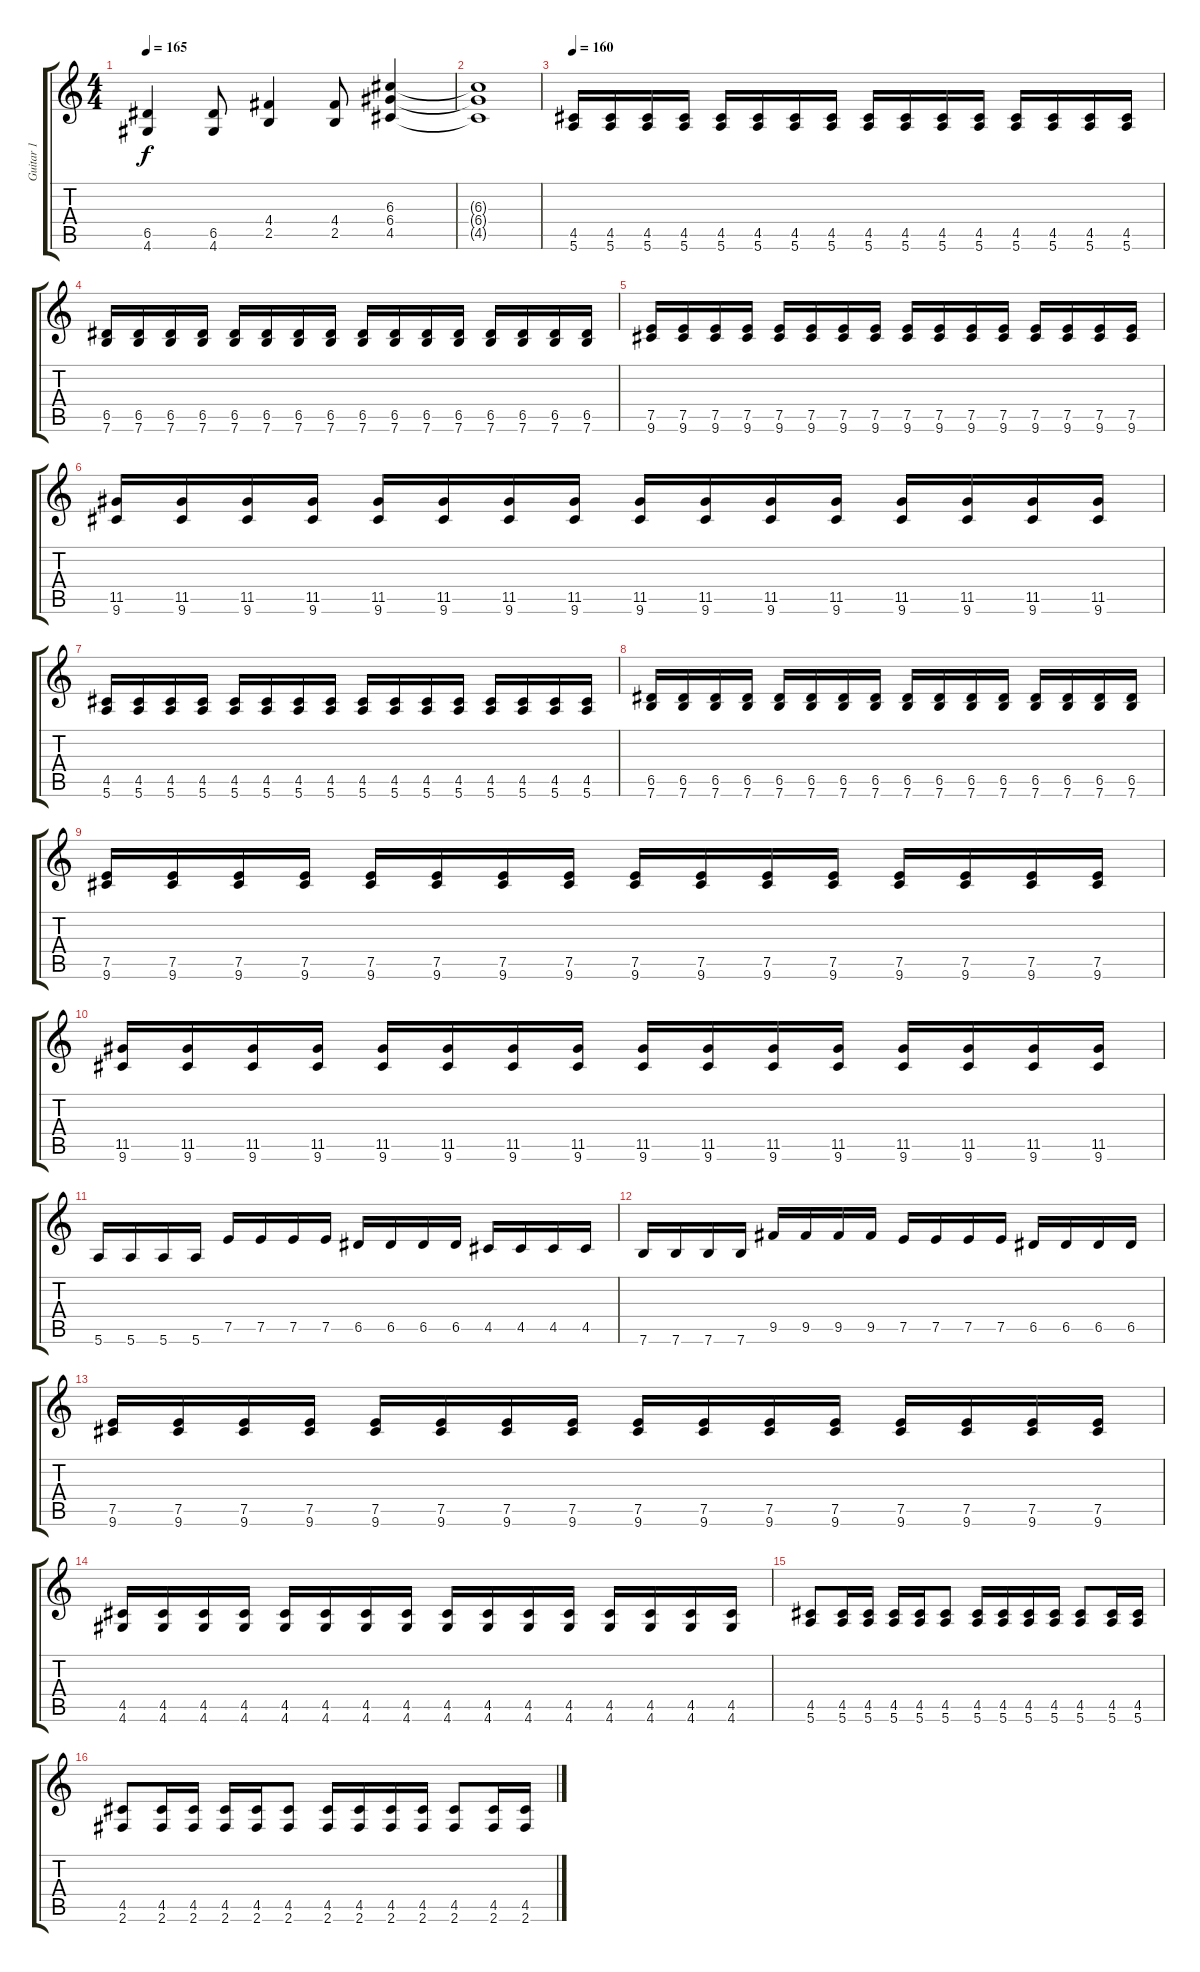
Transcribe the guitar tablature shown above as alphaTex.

\track ("Guitar 1" "Guitar 1") {instrument distortionguitar}
\staff {score tabs}
\tuning (E4 B3 G3 D3 A2 E2) {hide}
\ts (4 4)
\tempo 165
\clef g2
\ks c
(6.5 4.6).4{dy f} (6.5 4.6).8 (4.4 2.5).4 (4.4 2.5).8 (6.3 6.4 4.5).4 |
(6.3{t} 6.4{t} 4.5{t}).1 |
\tempo 160
(4.5 5.6).16 (4.5 5.6).16 (4.5 5.6).16 (4.5 5.6).16 (4.5 5.6).16 (4.5 5.6).16 (4.5 5.6).16 (4.5 5.6).16 (4.5 5.6).16 (4.5 5.6).16 (4.5 5.6).16 (4.5 5.6).16 (4.5 5.6).16 (4.5 5.6).16 (4.5 5.6).16 (4.5 5.6).16 |
(6.5 7.6).16 (6.5 7.6).16 (6.5 7.6).16 (6.5 7.6).16 (6.5 7.6).16 (6.5 7.6).16 (6.5 7.6).16 (6.5 7.6).16 (6.5 7.6).16 (6.5 7.6).16 (6.5 7.6).16 (6.5 7.6).16 (6.5 7.6).16 (6.5 7.6).16 (6.5 7.6).16 (6.5 7.6).16 |
(7.5 9.6).16 (7.5 9.6).16 (7.5 9.6).16 (7.5 9.6).16 (7.5 9.6).16 (7.5 9.6).16 (7.5 9.6).16 (7.5 9.6).16 (7.5 9.6).16 (7.5 9.6).16 (7.5 9.6).16 (7.5 9.6).16 (7.5 9.6).16 (7.5 9.6).16 (7.5 9.6).16 (7.5 9.6).16 |
(11.5 9.6).16 (11.5 9.6).16 (11.5 9.6).16 (11.5 9.6).16 (11.5 9.6).16 (11.5 9.6).16 (11.5 9.6).16 (11.5 9.6).16 (11.5 9.6).16 (11.5 9.6).16 (11.5 9.6).16 (11.5 9.6).16 (11.5 9.6).16 (11.5 9.6).16 (11.5 9.6).16 (11.5 9.6).16 |
(4.5 5.6).16 (4.5 5.6).16 (4.5 5.6).16 (4.5 5.6).16 (4.5 5.6).16 (4.5 5.6).16 (4.5 5.6).16 (4.5 5.6).16 (4.5 5.6).16 (4.5 5.6).16 (4.5 5.6).16 (4.5 5.6).16 (4.5 5.6).16 (4.5 5.6).16 (4.5 5.6).16 (4.5 5.6).16 |
(6.5 7.6).16 (6.5 7.6).16 (6.5 7.6).16 (6.5 7.6).16 (6.5 7.6).16 (6.5 7.6).16 (6.5 7.6).16 (6.5 7.6).16 (6.5 7.6).16 (6.5 7.6).16 (6.5 7.6).16 (6.5 7.6).16 (6.5 7.6).16 (6.5 7.6).16 (6.5 7.6).16 (6.5 7.6).16 |
(7.5 9.6).16 (7.5 9.6).16 (7.5 9.6).16 (7.5 9.6).16 (7.5 9.6).16 (7.5 9.6).16 (7.5 9.6).16 (7.5 9.6).16 (7.5 9.6).16 (7.5 9.6).16 (7.5 9.6).16 (7.5 9.6).16 (7.5 9.6).16 (7.5 9.6).16 (7.5 9.6).16 (7.5 9.6).16 |
(11.5 9.6).16 (11.5 9.6).16 (11.5 9.6).16 (11.5 9.6).16 (11.5 9.6).16 (11.5 9.6).16 (11.5 9.6).16 (11.5 9.6).16 (11.5 9.6).16 (11.5 9.6).16 (11.5 9.6).16 (11.5 9.6).16 (11.5 9.6).16 (11.5 9.6).16 (11.5 9.6).16 (11.5 9.6).16 |
5.6.16 5.6.16 5.6.16 5.6.16 7.5.16 7.5.16 7.5.16 7.5.16 6.5.16 6.5.16 6.5.16 6.5.16 4.5.16 4.5.16 4.5.16 4.5.16 |
7.6.16 7.6.16 7.6.16 7.6.16 9.5.16 9.5.16 9.5.16 9.5.16 7.5.16 7.5.16 7.5.16 7.5.16 6.5.16 6.5.16 6.5.16 6.5.16 |
(7.5 9.6).16 (7.5 9.6).16 (7.5 9.6).16 (7.5 9.6).16 (7.5 9.6).16 (7.5 9.6).16 (7.5 9.6).16 (7.5 9.6).16 (7.5 9.6).16 (7.5 9.6).16 (7.5 9.6).16 (7.5 9.6).16 (7.5 9.6).16 (7.5 9.6).16 (7.5 9.6).16 (7.5 9.6).16 |
(4.5 4.6).16 (4.5 4.6).16 (4.5 4.6).16 (4.5 4.6).16 (4.5 4.6).16 (4.5 4.6).16 (4.5 4.6).16 (4.5 4.6).16 (4.5 4.6).16 (4.5 4.6).16 (4.5 4.6).16 (4.5 4.6).16 (4.5 4.6).16 (4.5 4.6).16 (4.5 4.6).16 (4.5 4.6).16 |
(4.5 5.6).8 (4.5 5.6).16 (4.5 5.6).16 (4.5 5.6).16 (4.5 5.6).16 (4.5 5.6).8 (4.5 5.6).16 (4.5 5.6).16 (4.5 5.6).16 (4.5 5.6).16 (4.5 5.6).8 (4.5 5.6).16 (4.5 5.6).16 |
(4.5 2.6).8 (4.5 2.6).16 (4.5 2.6).16 (4.5 2.6).16 (4.5 2.6).16 (4.5 2.6).8 (4.5 2.6).16 (4.5 2.6).16 (4.5 2.6).16 (4.5 2.6).16 (4.5 2.6).8 (4.5 2.6).16 (4.5 2.6).16
